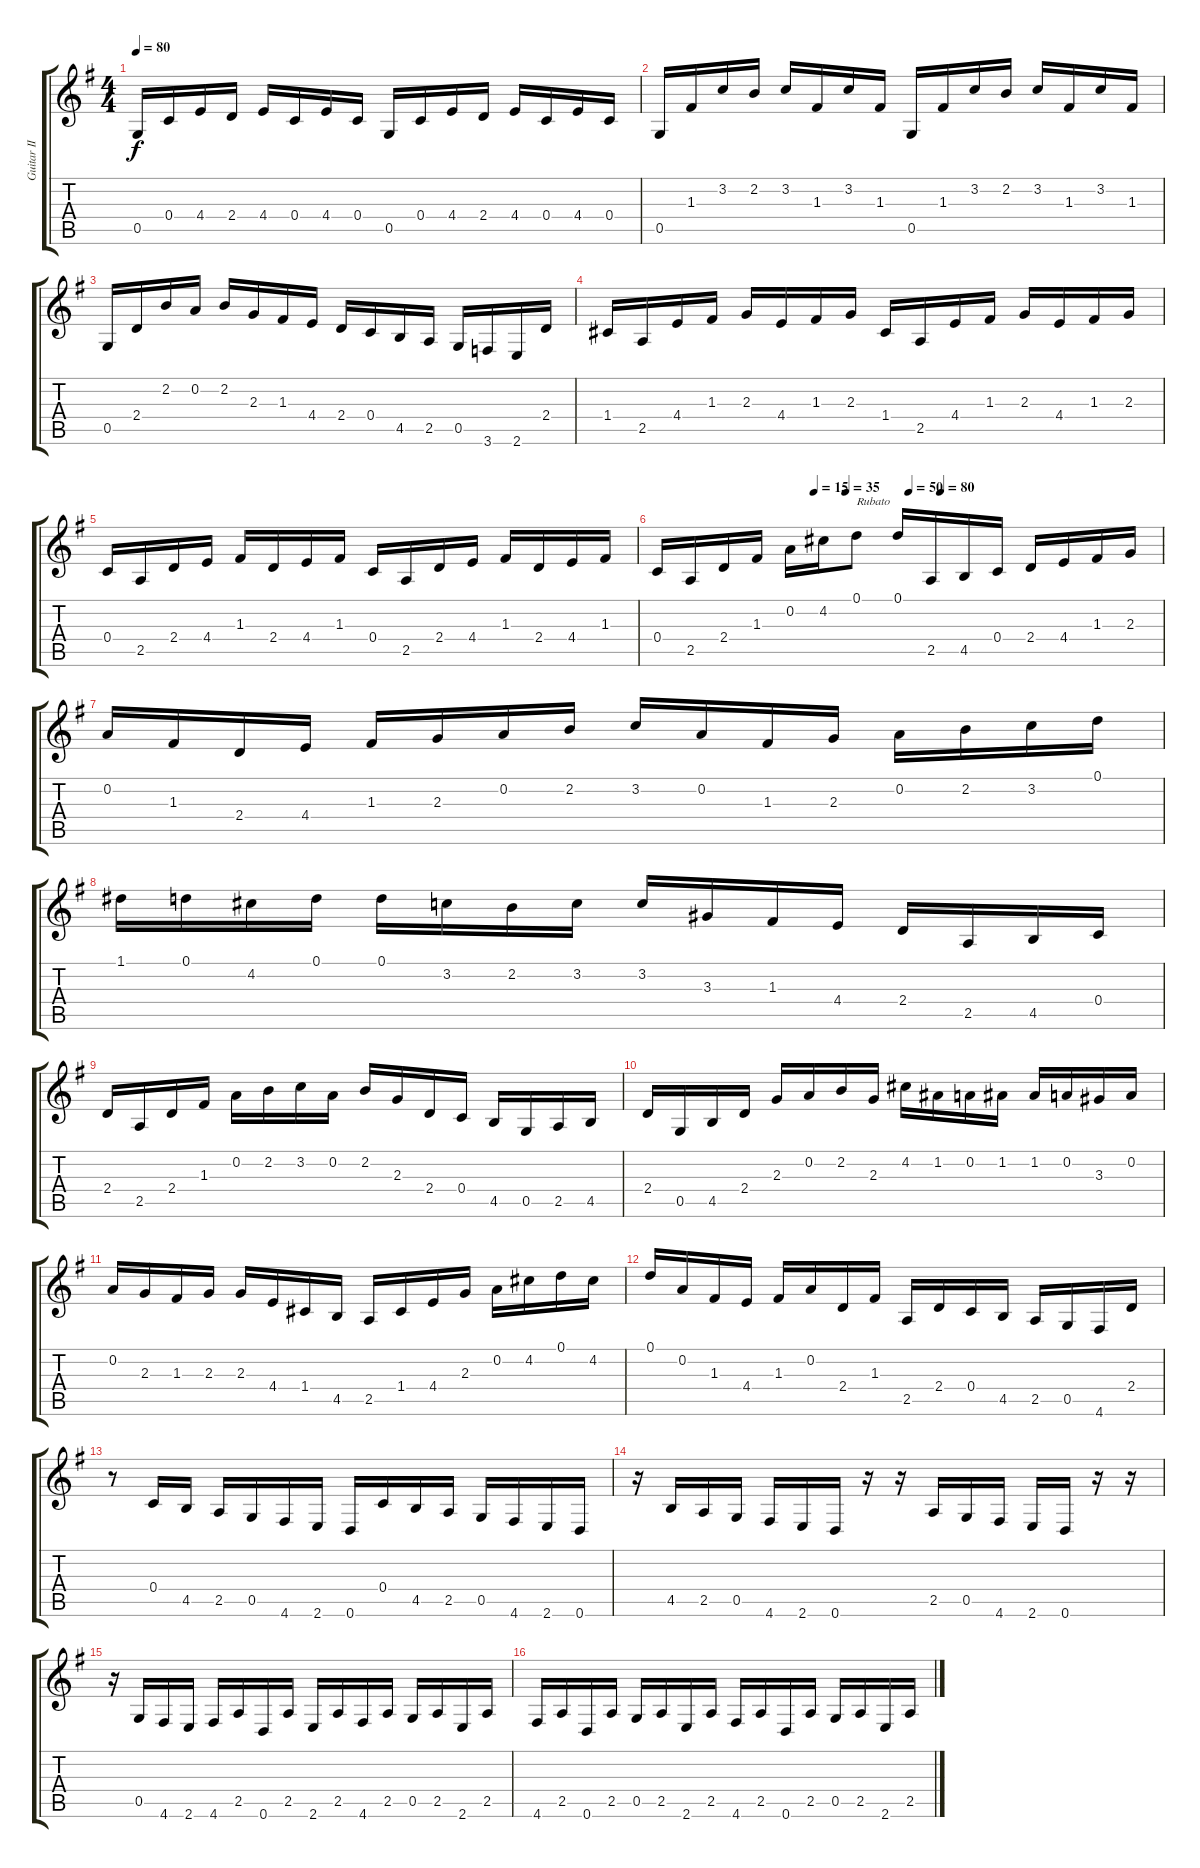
\track ("Guitar II" "Guitar II") {instrument acousticguitarsteel}
\staff {score tabs}
\tuning (D4 A3 F3 C3 G2 D2) {hide}
\ts (4 4)
\tempo 80
\clef g2
\ks g
0.5.16{dy f} 0.4.16 4.4.16 2.4.16 4.4.16 0.4.16 4.4.16 0.4.16 0.5.16 0.4.16 4.4.16 2.4.16 4.4.16 0.4.16 4.4.16 0.4.16 |
0.5.16 1.3.16 3.2.16 2.2.16 3.2.16 1.3.16 3.2.16 1.3.16 0.5.16 1.3.16 3.2.16 2.2.16 3.2.16 1.3.16 3.2.16 1.3.16 |
0.5.16 2.4.16 2.2.16 0.2.16 2.2.16 2.3.16 1.3.16 4.4.16 2.4.16 0.4.16 4.5.16 2.5.16 0.5.16 3.6.16 2.6.16 2.4.16 |
1.4.16 2.5.16 4.4.16 1.3.16 2.3.16 4.4.16 1.3.16 2.3.16 1.4.16 2.5.16 4.4.16 1.3.16 2.3.16 4.4.16 1.3.16 2.3.16 |
0.4.16 2.5.16 2.4.16 4.4.16 1.3.16 2.4.16 4.4.16 1.3.16 0.4.16 2.5.16 2.4.16 4.4.16 1.3.16 2.4.16 4.4.16 1.3.16 |
\tempo (15 0.3125)
\tempo (35 0.375)
\tempo (50 0.5)
\tempo (80 0.5625)
0.4.16 2.5.16 2.4.16 1.3.16 0.2.16 4.2.16 0.1.8{txt "Rubato"} 0.1.16 2.5.16 4.5.16 0.4.16 2.4.16 4.4.16 1.3.16 2.3.16 |
0.2.16 1.3.16 2.4.16 4.4.16 1.3.16 2.3.16 0.2.16 2.2.16 3.2.16 0.2.16 1.3.16 2.3.16 0.2.16 2.2.16 3.2.16 0.1.16 |
1.1.16 0.1.16 4.2.16 0.1.16 0.1.16 3.2.16 2.2.16 3.2.16 3.2.16 3.3.16 1.3.16 4.4.16 2.4.16 2.5.16 4.5.16 0.4.16 |
2.4.16 2.5.16 2.4.16 1.3.16 0.2.16 2.2.16 3.2.16 0.2.16 2.2.16 2.3.16 2.4.16 0.4.16 4.5.16 0.5.16 2.5.16 4.5.16 |
2.4.16 0.5.16 4.5.16 2.4.16 2.3.16 0.2.16 2.2.16 2.3.16 4.2.16 1.2.16 0.2.16 1.2.16 1.2.16 0.2.16 3.3.16 0.2.16 |
0.2.16 2.3.16 1.3.16 2.3.16 2.3.16 4.4.16 1.4.16 4.5.16 2.5.16 1.4.16 4.4.16 2.3.16 0.2.16 4.2.16 0.1.16 4.2.16 |
0.1.16 0.2.16 1.3.16 4.4.16 1.3.16 0.2.16 2.4.16 1.3.16 2.5.16 2.4.16 0.4.16 4.5.16 2.5.16 0.5.16 4.6.16 2.4.16 |
r.8 0.4.16 4.5.16 2.5.16 0.5.16 4.6.16 2.6.16 0.6.16 0.4.16 4.5.16 2.5.16 0.5.16 4.6.16 2.6.16 0.6.16 |
r.16 4.5.16 2.5.16 0.5.16 4.6.16 2.6.16 0.6.16 r.16 r.16 2.5.16 0.5.16 4.6.16 2.6.16 0.6.16 r.16 r.16 |
r.16 0.5.16 4.6.16 2.6.16 4.6.16 2.5.16 0.6.16 2.5.16 2.6.16 2.5.16 4.6.16 2.5.16 0.5.16 2.5.16 2.6.16 2.5.16 |
4.6.16 2.5.16 0.6.16 2.5.16 0.5.16 2.5.16 2.6.16 2.5.16 4.6.16 2.5.16 0.6.16 2.5.16 0.5.16 2.5.16 2.6.16 2.5.16
